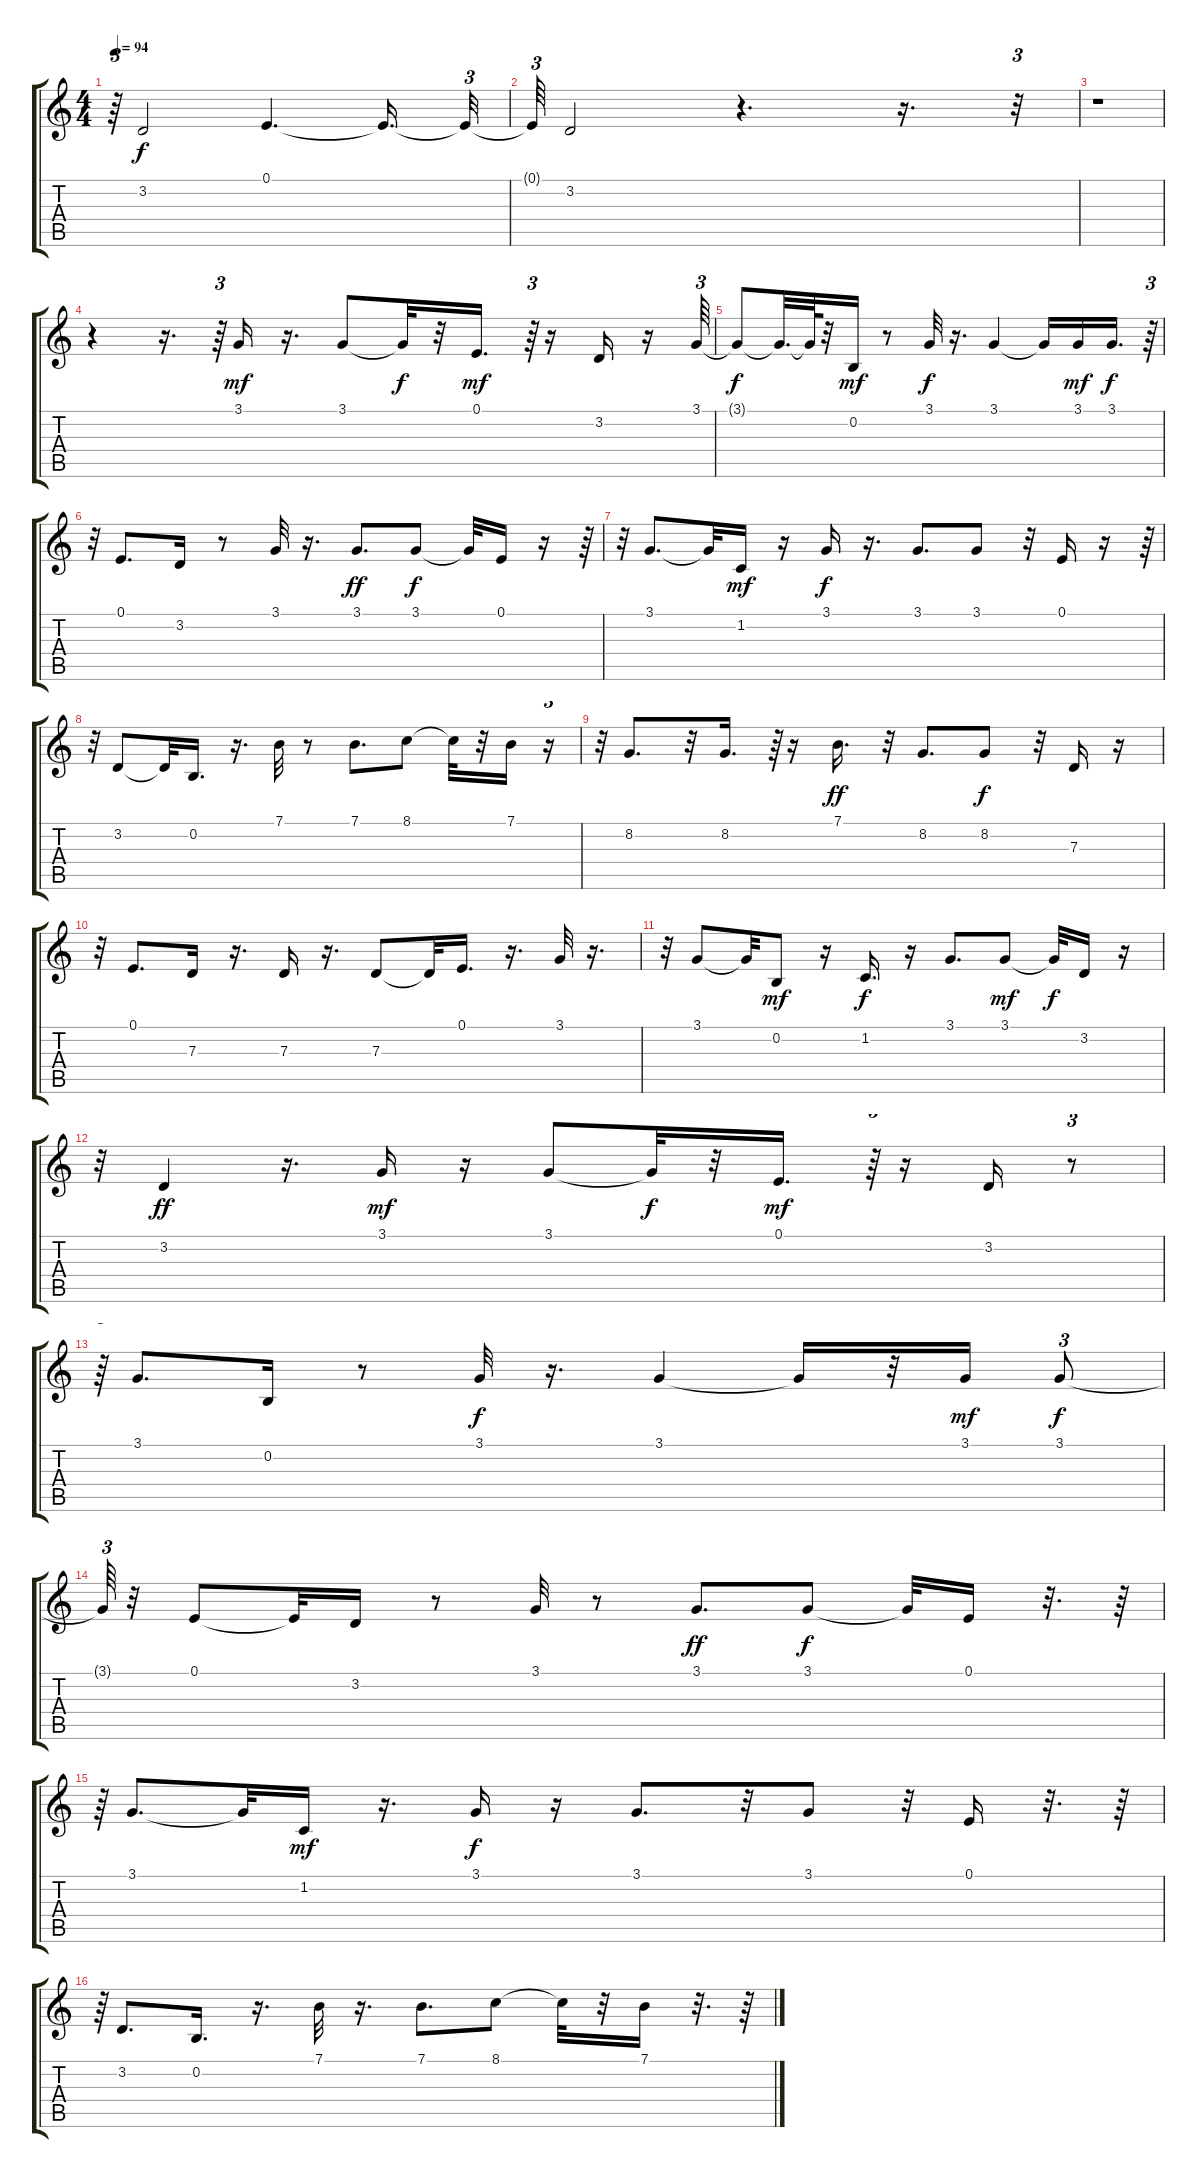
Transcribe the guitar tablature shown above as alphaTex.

\track "" {instrument voiceoohs}
\staff {score tabs}
\tuning (E4 B3 G3 D3 A2 E2) {hide}
\ts (4 4)
\tempo 94
\clef g2
\ks c
r.64{tu (3 2) dy f} 3.2.2 0.1.4{d} 0.1{t}.16{d} 0.1{t}.32{tu (3 2)} |
0.1{t}.64{tu (3 2)} 3.2.2 r.4{d} r.16{d} r.32{tu (3 2)} |
r.1 |
r.4 r.16{d} r.64{tu (3 2)} 3.1.16{dy mf} r.16{d} 3.1.8 3.1{t}.32{dy f} r.32 0.1.16{d dy mf} r.64{tu (3 2)} r.16 3.2.16 r.16 3.1.64{tu (3 2)} |
3.1{t}.8{dy f} 3.1{t}.32{d} 3.1{t}.64 r.32 0.2.16{dy mf} r.8 3.1.32{dy f} r.16{d} 3.1.4 3.1{t}.16 3.1.16{dy mf} 3.1.16{d dy f} r.64{tu (3 2)} |
r.32{tu (3 2)} 0.1.8{d} 3.2.16 r.8 3.1.32 r.16{d} 3.1.8{d dy ff} 3.1.8{dy f} 3.1{t}.32 0.1.16 r.16 r.64{tu (3 2)} |
r.32{tu (3 2)} 3.1.8{d} 3.1{t}.32 1.2.16{dy mf} r.16 3.1.16{dy f} r.16{d} 3.1.8{d} 3.1.8 r.32 0.1.16 r.16 r.64{tu (3 2)} |
r.32{tu (3 2)} 3.2.8 3.2{t}.32 0.2.16{d} r.16{d} 7.1.32 r.8 7.1.8{d} 8.1.8 8.1{t}.32 r.32 7.1.16 r.16{tu (3 2)} |
r.32{tu (3 2)} 8.2.8{d} r.32 8.2.16{d} r.64{tu (3 2)} r.16 7.1.16{d dy ff} r.32 8.2.8{d} 8.2.8{dy f} r.32 7.3.16 r.16 |
r.32 0.1.8{d} 7.3.16 r.16{d} 7.3.16 r.16{d} 7.3.8 7.3{t}.32 0.1.16{d} r.16{d} 3.1.32 r.16{d} |
r.32 3.1.8 3.1{t}.32 0.2.8{dy mf} r.16 1.2.16{d dy f} r.16 3.1.8{d} 3.1.8{dy mf} 3.1{t}.32{dy f} 3.2.16 r.16 |
r.32 3.2.4{dy ff} r.16{d} 3.1.16{dy mf} r.16 3.1.8 3.1{t}.32{dy f} r.32 0.1.16{d dy mf} r.64{tu (3 2)} r.16 3.2.16 r.8{tu (3 2)} |
r.64{tu (3 2)} 3.1.8{d} 0.2.16 r.8 3.1.32{dy f} r.16{d} 3.1.4 3.1{t}.16 r.32 3.1.16{dy mf} 3.1.8{tu (3 2) dy f} |
3.1{t}.64{tu (3 2)} r.32 0.1.8 0.1{t}.32 3.2.16 r.8 3.1.32 r.8 3.1.8{d dy ff} 3.1.8{dy f} 3.1{t}.32 0.1.16 r.32{d} r.64 |
r.64{tu (3 2)} 3.1.8{d} 3.1{t}.32 1.2.16{dy mf} r.16{d} 3.1.16{dy f} r.16 3.1.8{d} r.32 3.1.8 r.32 0.1.16 r.32{d} r.64 |
r.64{tu (3 2)} 3.2.8{d} 0.2.16{d} r.16{d} 7.1.32 r.16{d} 7.1.8{d} 8.1.8 8.1{t}.32 r.32 7.1.16 r.32{d} r.64
